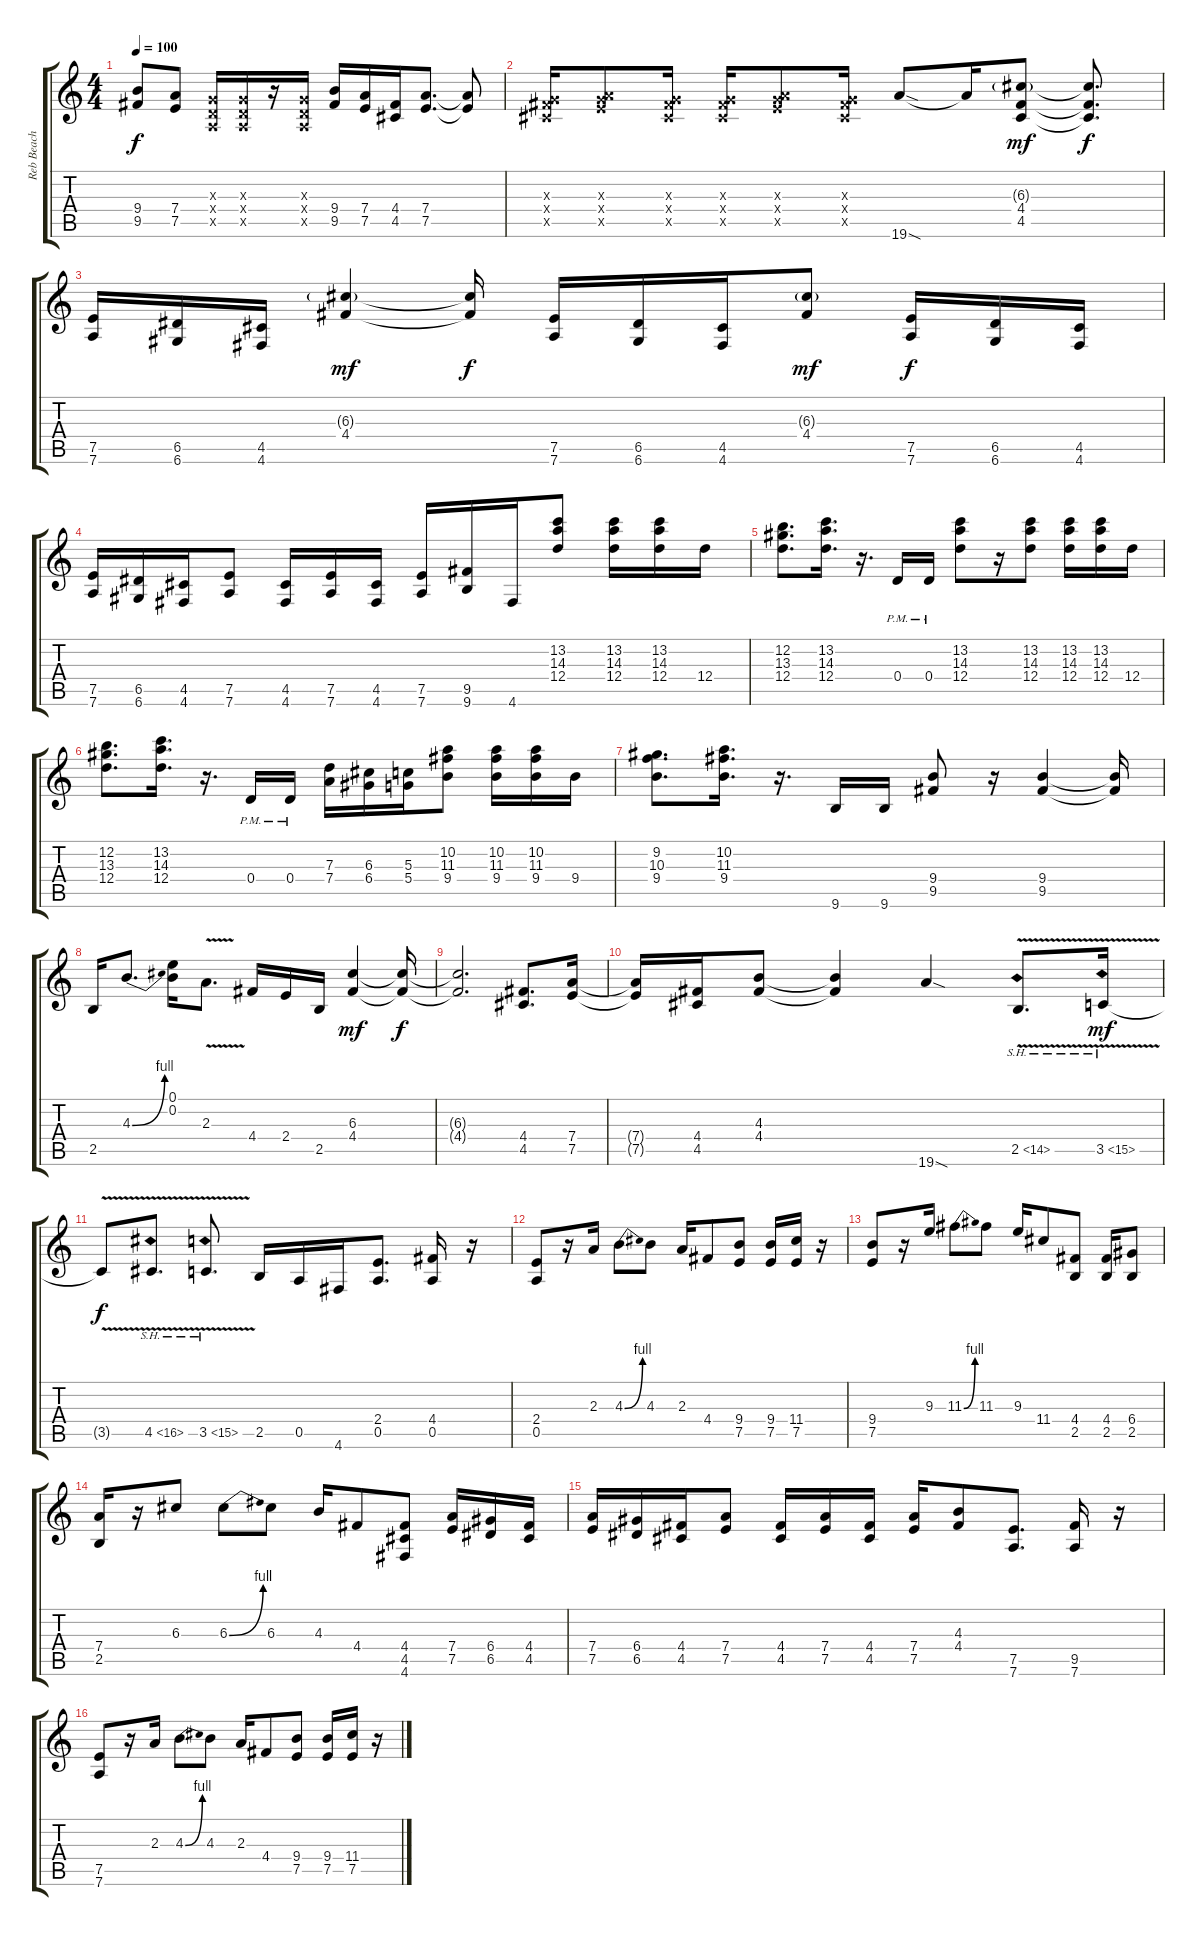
\track ("Reb Beach" "Reb Beach") {instrument distortionguitar}
\staff {score tabs}
\tuning (E4 B3 G3 D3 A2 D2) {hide}
\ts (4 4)
\tempo 100
\clef g2
\ks c
(9.4 9.5).8{dy f} (7.4 7.5).8 (0.3{x} 0.4{x} 0.5{x}).16 (0.3{x} 0.4{x} 0.5{x}).16 r.16 (0.3{x} 0.4{x} 0.5{x}).16 (9.4 9.5).16 (7.4 7.5).16 (4.4 4.5).16 (7.4 7.5).8{d} (7.4{t} 7.5{t}).8 |
(0.3{x} 4.4{x} 4.5{x}).16 (0.3{x} 7.4{x} 7.5{x}).8 (0.3{x} 4.4{x} 4.5{x}).16 (0.3{x} 4.4{x} 4.5{x}).16 (0.3{x} 7.4{x} 7.5{x}).8 (0.3{x} 4.4{x} 4.5{x}).16 19.6{sod}.8 19.6{t}.16 (6.3{g} 4.4 4.5).8{dy mf} (6.3{t} 4.4{t} 4.5{t}).8{d dy f} |
(7.5 7.6).16 (6.5 6.6).16 (4.5 4.6).16 (6.3{g} 4.4).4{dy mf} (6.3{t} 4.4{t}).16{dy f} (7.5 7.6).16 (6.5 6.6).16 (4.5 4.6).16 (6.3{g} 4.4).8{dy mf} (7.5 7.6).16{dy f} (6.5 6.6).16 (4.5 4.6).16 |
(7.5 7.6).16 (6.5 6.6).16 (4.5 4.6).16 (7.5 7.6).8 (4.5 4.6).16 (7.5 7.6).16 (4.5 4.6).16 (7.5 7.6).16 (9.5 9.6).16 4.6.16 (13.2 14.3 12.4).8 (13.2 14.3 12.4).16 (13.2 14.3 12.4).16 12.4.16 |
(12.2 13.3 12.4).8{d} (13.2 14.3 12.4).16{d} r.16{d} 0.4{pm}.16 0.4{pm}.16 (13.2 14.3 12.4).8 r.16 (13.2 14.3 12.4).8 (13.2 14.3 12.4).16 (13.2 14.3 12.4).16 12.4.16 |
(12.2 13.3 12.4).8{d} (13.2 14.3 12.4).16{d} r.16{d} 0.4{pm}.16 0.4{pm}.16 (7.3 7.4).16 (6.3 6.4).16 (5.3 5.4).16 (10.2 11.3 9.4).8 (10.2 11.3 9.4).16 (10.2 11.3 9.4).16 9.4.16 |
(9.2 10.3 9.4).8{d} (10.2 11.3 9.4).16{d} r.16{d} 9.6.16 9.6.16 (9.4 9.5).8 r.16 (9.4 9.5).4 (9.4{t} 9.5{t}).16 |
2.5.16 4.3{be (bend 0 0 60 4)}.8{d} (0.1 0.2).16 2.3{v}.8{d} 4.4.16 2.4.16 2.5.16 (6.3 4.4).4{dy mf} (6.3{t} 4.4{t}).16{dy f} |
(6.3{t} 4.4{t}).2{d} (4.4 4.5).8{d} (7.4 7.5).16 |
(7.4{t} 7.5{t}).16 (4.4 4.5).16 (4.3 4.4).8 (4.3{t} 4.4{t}).4 19.6{sod}.4 2.5{sh 12 v}.8{d} 3.5{sh 12 v}.16{dy mf} |
3.5{t}.8{dy f} 4.5{sh 12 v}.8{d} 3.5{sh 12 v}.8{d} 2.5.16 0.5.16 4.6.16 (2.4 0.5).8{d} (4.4 0.5).16 r.16 |
(2.4 0.5).8 r.16 2.3.16 4.3{be (bend 0 0 60 4)}.8 4.3.8 2.3.16 4.4.8 (9.4 7.5).8 (9.4 7.5).16 (11.4 7.5).16 r.16 |
(9.4 7.5).8 r.16 9.3.16 11.3{be (bend 0 0 60 4)}.8 11.3.8 9.3.16 11.4.8 (4.4 2.5).8 (4.4 2.5).16 (6.4 2.5).8 |
(7.4 2.5).16 r.16 6.3.8 6.3{be (bend 0 0 60 4)}.8 6.3.8 4.3.16 4.4.8 (4.4 4.5 4.6).8 (7.4 7.5).16 (6.4 6.5).16 (4.4 4.5).16 |
(7.4 7.5).16 (6.4 6.5).16 (4.4 4.5).16 (7.4 7.5).8 (4.4 4.5).16 (7.4 7.5).16 (4.4 4.5).16 (7.4 7.5).16 (4.3 4.4).8 (7.5 7.6).8{d} (9.5 7.6).16 r.16 |
(7.5 7.6).8 r.16 2.3.16 4.3{be (bend 0 0 60 4)}.8 4.3.8 2.3.16 4.4.8 (9.4 7.5).8 (9.4 7.5).16 (11.4 7.5).16 r.16
